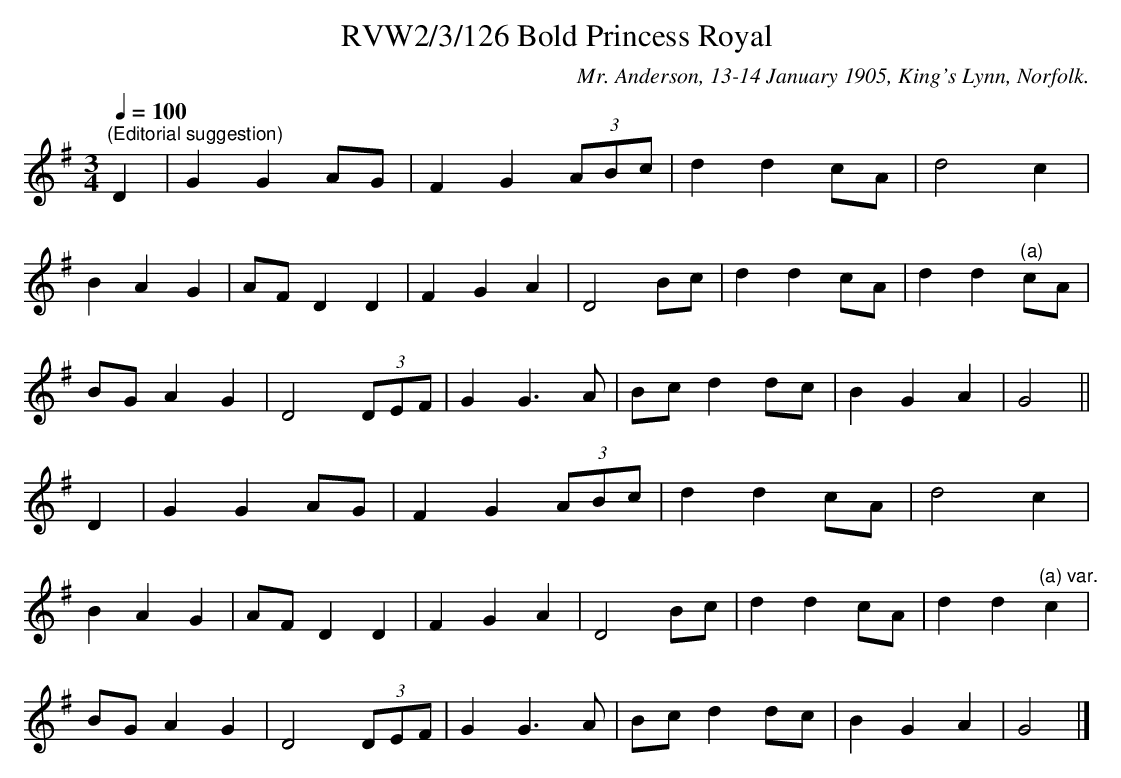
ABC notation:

X:1
T:RVW2/3/126 Bold Princess Royal
C:Mr. Anderson, 13-14 January 1905, King's Lynn, Norfolk.
L:1/4
Q:1/4=100
M:3/4
K:G
"^(Editorial suggestion)" D | G G A/G/ | F G (3A/B/c/ | d d c/A/ | d2 c |$ B A G | A/F/ D D |
F G A | D2 B/c/ | d d c/A/ | d d"^(a)" c/A/ |$ B/G/ A G | D2 (3D/E/F/ | G G3/2 A/ | B/c/ d d/c/ |
B G A | G2 ||$ D | G G A/G/ | F G (3A/B/c/ | d d c/A/ | d2 c |$ B A G | A/F/ D D | F G A |
D2 B/c/ | d d c/A/ | d d"^(a) var." c |$ B/G/ A G | D2 (3D/E/F/ | G G3/2 A/ | B/c/ d d/c/ |
B G A | G2 |]
